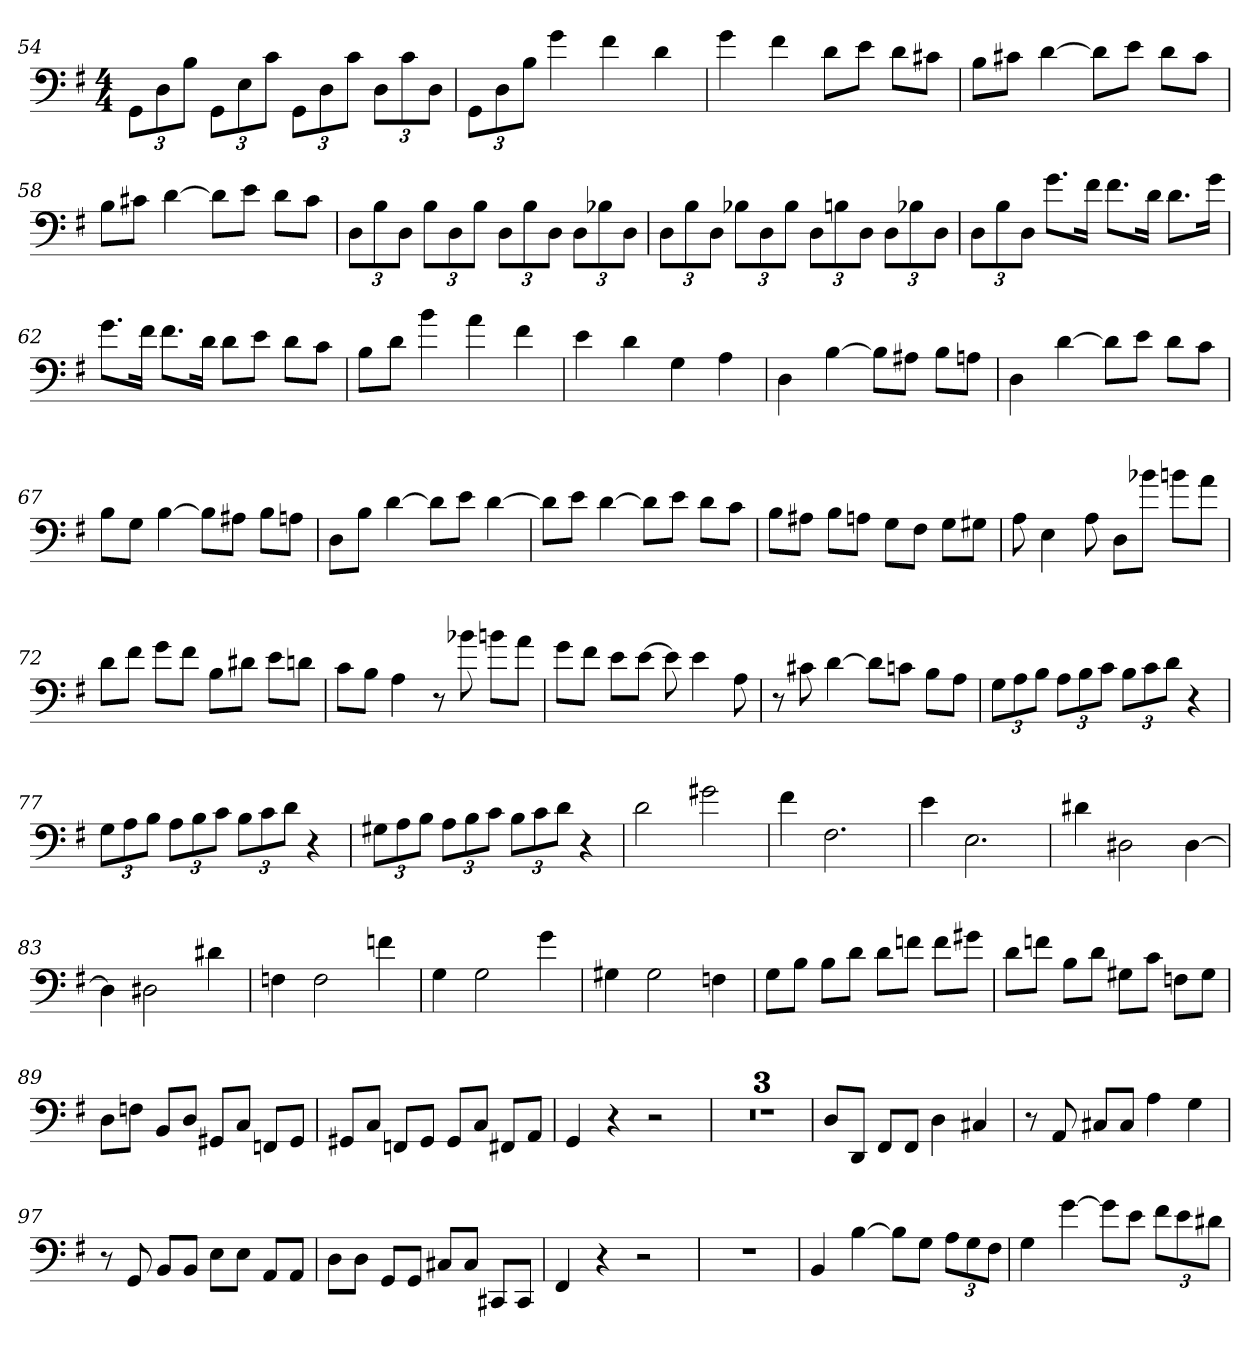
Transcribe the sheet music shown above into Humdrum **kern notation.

**kern
*part1
*staff1
*clefF4
*k[f#]
*G:
*M4/4
=54
12GG\L
12D\
12B\J
12GG\L
12E\
12c\J
12GG\L
12D\
12c\J
12D\L
12c\
12D\J
=55
12GG\L
12D\
12B\J
4g
4f#
4d
=56
4g
4f#
8d\L
8e\J
8d\L
8c#X\J
=57
8B\L
8c#X\J
[4d
8d\L]
8e\J
8d\L
8c#\J
=58
8B\L
8c#X\J
[4d
8d\L]
8e\J
8d\L
8c#\J
=59
12D\L
12B\
12D\J
12B\L
12D\
12B\J
12D\L
12B\
12D\J
12D\L
12B-X\
12D\J
=60
12D\L
12B\
12D\J
12B-X\L
12D\
12B-\J
12D\L
12Bn\
12D\J
12D\L
12B-X\
12D\J
=61
12D\L
12B\
12D\J
8.g\L
16f#\Jk
8.f#\L
16d\Jk
8.d\L
16g\Jk
=62
8.g\L
16f#\Jk
8.f#\L
16d\Jk
8d\L
8e\J
8d\L
8c\J
=63
8B\L
8d\J
4b
4a
4f#
=64
4e
4d
4G
4A
=65
4D
[4B
8B\L]
8A#X\J
8B\L
8An\J
=66
4D
[4d
8d\L]
8e\J
8d\L
8c\J
=67
8B\L
8G\J
[4B
8B\L]
8A#X\J
8B\L
8An\J
=68
8D\L
8B\J
[4d
8d\L]
8e\J
[4d
=69
8d\L]
8e\J
[4d
8d\L]
8e\J
8d\L
8c\J
=70
8B\L
8A#X\J
8B\L
8An\J
8G\L
8F#\J
8G\L
8G#X\J
=71
8A
4E
8A
8D\L
8b-X\J
8bn\L
8a\J
=72
8d\L
8f#\J
8g\L
8f#\J
8B\L
8d#X\J
8e\L
8dn\J
=73
8c\L
8B\J
4A
8r
8b-X
8bn\L
8a\J
=74
8g\L
8f#\J
8e\L
[8e\J
8e]
4e
8A
=75
8r
8c#X
[4d
8d\L]
8cn\J
8B\L
8A\J
=76
12G\L
12A\
12B\J
12A\L
12B\
12c\J
12B\L
12c\
12d\J
4r
=77
12G\L
12A\
12B\J
12A\L
12B\
12c\J
12B\L
12c\
12d\J
4r
=78
12G#X\L
12A\
12B\J
12A\L
12B\
12c\J
12B\L
12c\
12d\J
4r
=79
2d
2g#X
=80
4f#
2.F#
=81
4e
2.E
=82
4d#X
2D#X
[4D#
=83
4D#]
2D#X
4d#X
=84
4Fn
2F
4fn
=85
4G
2G
4g
=86
4G#X
2G#
4Fn
=87
8G\L
8B\J
8B\L
8d\J
8d\L
8fn\J
8f\L
8g#X\J
=88
8d\L
8fn\J
8B\L
8d\J
8G#X\L
8c\J
8Fn\L
8G#\J
=89
8D\L
8Fn\J
8BB/L
8D/J
8GG#X/L
8C/J
8FFn/L
8GG#/J
=90
8GG#X/L
8C/J
8FFn/L
8GG#/J
8GG#/L
8C/J
8FF#X/L
8AA/J
=91
4GG
4r
2r
=92
1r
=93
1r
=94
1r
=95
8D/L
8DD/J
8FF#/L
8FF#/J
4D
4C#X
=96
8r
8AA
8C#X/L
8C#/J
4A
4G
=97
8r
8GG
8BB/L
8BB/J
8E\L
8E\J
8AA/L
8AA/J
=98
8D\L
8D\J
8GG/L
8GG/J
8C#X/L
8C#/J
8CC#X/L
8CC#/J
=99
4FF#
4r
2r
=100
1r
=101
4BB
[4B
8B\L]
8G\J
12A\L
12G\
12F#\J
=102
4G
[4g
8g\L]
8e\J
12f#\L
12e\
12d#X\J
=
*-
